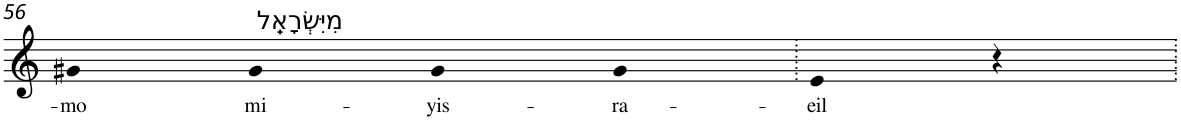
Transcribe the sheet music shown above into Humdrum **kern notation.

**kern	**text
*part1	*part1
*staff1	*staff1
*I"Piano	*
*I'Pno	*
!!LO:PB:g=z
*clefG2	*
*k[]	*
=56	=56
!	!LO:LY:b
4g#X	-mo
!LO:TX:a:t=מִיִּשְׂרָאֵֽל	!
!	!LO:LY:b
4g#	mi-
!	!LO:LY:b
4g#	-yis-
!	!LO:LY:b
4g#	-ra-
=57.	=57.
!	!LO:LY:b
4e	-eil
4r	.
=.	=.
*-	*-
